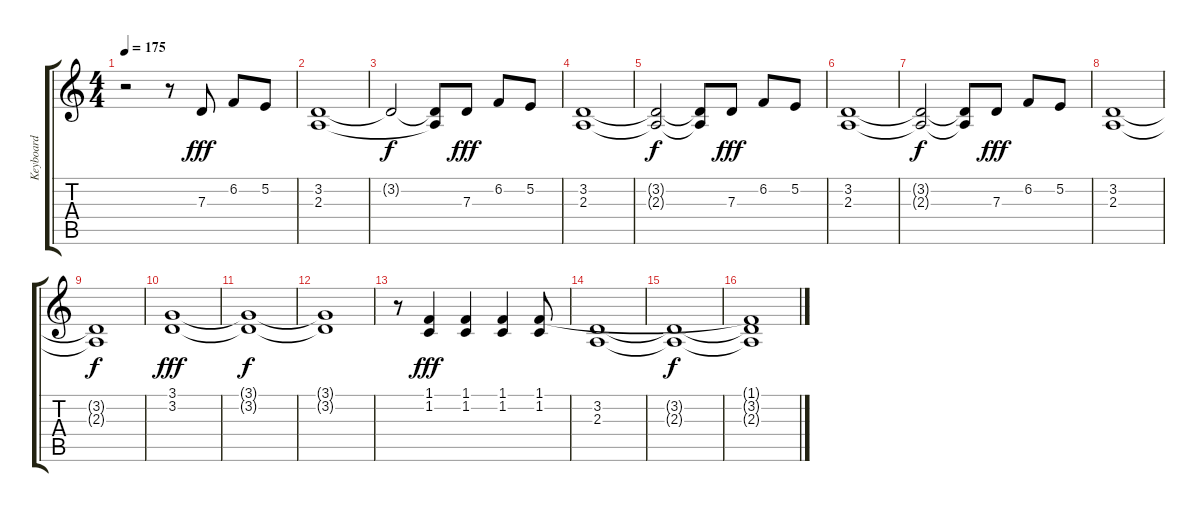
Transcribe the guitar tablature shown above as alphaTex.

\track ("Keyboard" "Keyboard") {instrument drawbarorgan}
\staff {score tabs}
\tuning (E4 B3 G3 D3 A2 E2) {hide}
\ts (4 4)
\tempo 175
\clef g2
\ks c
r.2{dy fff} r.8 7.3.8 6.2.8 5.2.8 |
(3.2 2.3).1 |
3.2{t}.2{dy f} (3.2{t} 2.3{t}).8 7.3.8{dy fff} 6.2.8 5.2.8 |
(3.2 2.3).1 |
(3.2{t} 2.3{t}).2{dy f} (3.2{t} 2.3{t}).8 7.3.8{dy fff} 6.2.8 5.2.8 |
(3.2 2.3).1 |
(3.2{t} 2.3{t}).2{dy f} (3.2{t} 2.3{t}).8 7.3.8{dy fff} 6.2.8 5.2.8 |
(3.2 2.3).1 |
(3.2{t} 2.3{t}).1{dy f} |
(3.1 3.2).1{dy fff} |
(3.1{t} 3.2{t}).1{dy f} |
(3.1{t} 3.2{t}).1 |
r.8 (1.1 1.2).4{dy fff} (1.1 1.2).4 (1.1 1.2).4 (1.1 1.2).8 |
(3.2 2.3).1 |
(3.2{t} 2.3{t}).1{dy f} |
(1.1{t} 3.2{t} 2.3{t}).1
